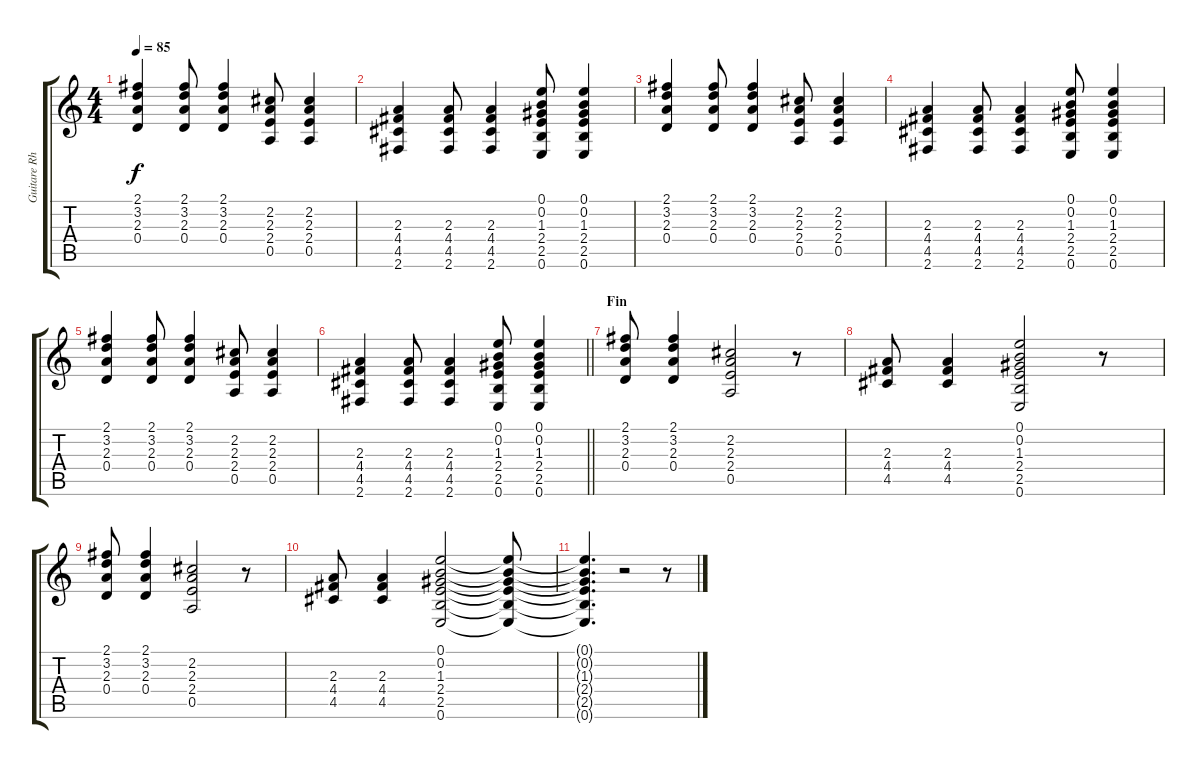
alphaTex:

\track ("Guitare Rhytmique" "Guitare Rh") {instrument overdrivenguitar}
\staff {score tabs}
\tuning (E4 B3 G3 D3 A2 E2) {hide}
\ts (4 4)
\tempo 85
\clef g2
\ks c
(2.1 3.2 2.3 0.4).4{dy f} (2.1 3.2 2.3 0.4).8 (2.1 3.2 2.3 0.4).4 (2.2 2.3 2.4 0.5).8 (2.2 2.3 2.4 0.5).4 |
(2.3 4.4 4.5 2.6).4 (2.3 4.4 4.5 2.6).8 (2.3 4.4 4.5 2.6).4 (0.1 0.2 1.3 2.4 2.5 0.6).8 (0.1 0.2 1.3 2.4 2.5 0.6).4 |
(2.1 3.2 2.3 0.4).4 (2.1 3.2 2.3 0.4).8 (2.1 3.2 2.3 0.4).4 (2.2 2.3 2.4 0.5).8 (2.2 2.3 2.4 0.5).4 |
(2.3 4.4 4.5 2.6).4 (2.3 4.4 4.5 2.6).8 (2.3 4.4 4.5 2.6).4 (0.1 0.2 1.3 2.4 2.5 0.6).8 (0.1 0.2 1.3 2.4 2.5 0.6).4 |
(2.1 3.2 2.3 0.4).4 (2.1 3.2 2.3 0.4).8 (2.1 3.2 2.3 0.4).4 (2.2 2.3 2.4 0.5).8 (2.2 2.3 2.4 0.5).4 |
\barLineRight lightlight
(2.3 4.4 4.5 2.6).4 (2.3 4.4 4.5 2.6).8 (2.3 4.4 4.5 2.6).4 (0.1 0.2 1.3 2.4 2.5 0.6).8 (0.1 0.2 1.3 2.4 2.5 0.6).4 |
\section ("" "Fin")
(2.1 3.2 2.3 0.4).8 (2.1 3.2 2.3 0.4).4 (2.2 2.3 2.4 0.5).2 r.8 |
(2.3 4.4 4.5).8 (2.3 4.4 4.5).4 (0.1 0.2 1.3 2.4 2.5 0.6).2 r.8 |
(2.1 3.2 2.3 0.4).8 (2.1 3.2 2.3 0.4).4 (2.2 2.3 2.4 0.5).2 r.8 |
(2.3 4.4 4.5).8 (2.3 4.4 4.5).4 (0.1 0.2 1.3 2.4 2.5 0.6).2 (0.1{t} 0.2{t} 1.3{t} 2.4{t} 2.5{t} 0.6{t}).8 |
(0.1{t} 0.2{t} 1.3{t} 2.4{t} 2.5{t} 0.6{t}).4{d} r.2 r.8
